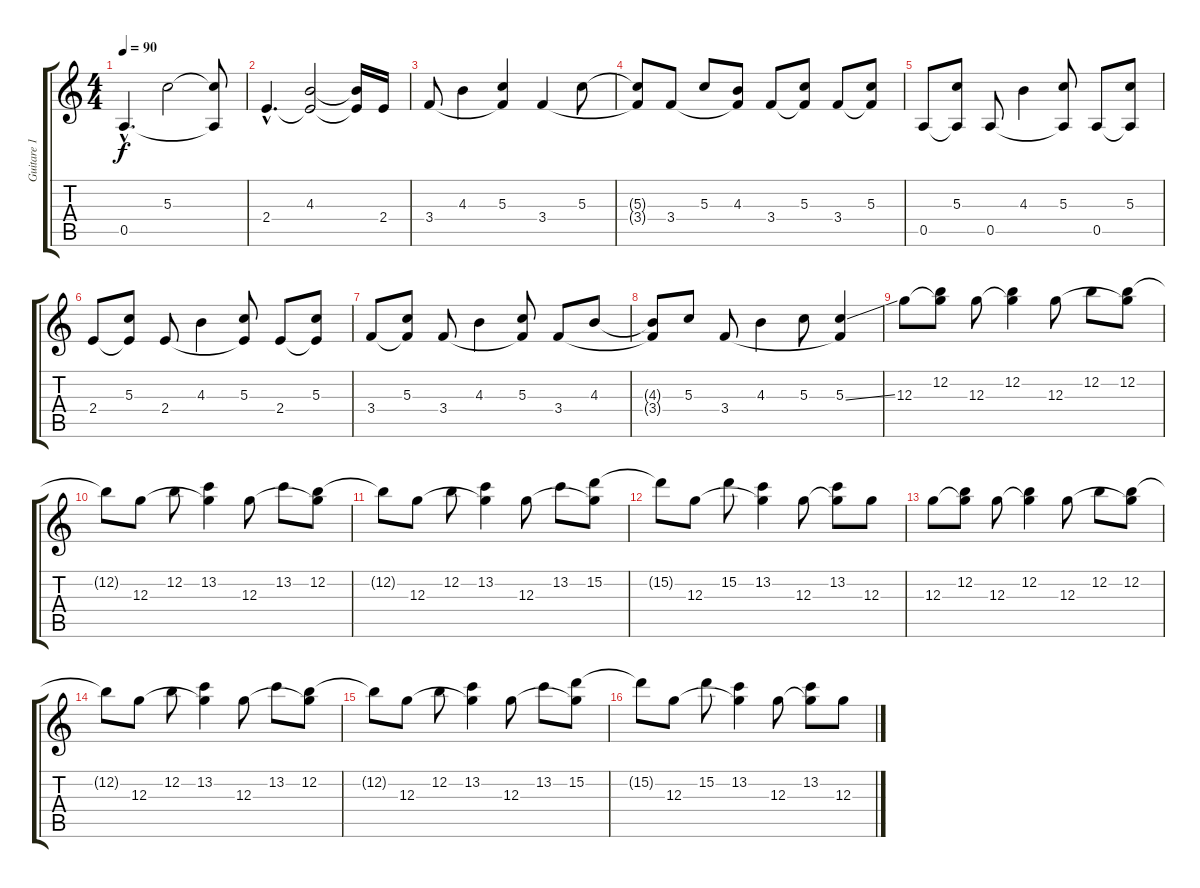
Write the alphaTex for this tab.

\track ("Guitare 1" "Guitare 1") {instrument acousticguitarsteel}
\staff {score tabs}
\tuning (E4 B3 G3 D3 A2 E2) {hide}
\ts (4 4)
\tempo 90
\clef g2
\ks c
0.5{hac}.4{d dy f instrument acousticguitarsteel} 5.3.2 (5.3{t} 0.5{t}).8 |
2.4{hac}.4{d} (4.3 2.4{t}).2 (4.3{t} 2.4{t}).16 2.4.16 |
3.4.8 4.3.4 (5.3 3.4{t}).4 3.4.4 5.3.8 |
(5.3{t} 3.4{t}).8 3.4.8 5.3.8 (4.3 3.4{t}).8 3.4.8 (5.3 3.4{t}).8 3.4.8 (5.3 3.4{t}).8 |
0.5.8 (5.3 0.5{t}).8 0.5.8 4.3.4 (5.3 0.5{t}).8 0.5.8 (5.3 0.5{t}).8 |
2.4.8 (5.3 2.4{t}).8 2.4.8 4.3.4 (5.3 2.4{t}).8 2.4.8 (5.3 2.4{t}).8 |
3.4.8 (5.3 3.4{t}).8 3.4.8 4.3.4 (5.3 3.4{t}).8 3.4.8 4.3.8 |
(4.3{t} 3.4{t}).8 5.3.8 3.4.8 4.3.4 5.3.8 (5.3{ss} 3.4{t}).4{volume 10 instrument distortionguitar} |
12.3.8 (12.2 12.3{t}).8 12.3.8 (12.2 12.3{t}).4 12.3.8 12.2.8 (12.2 12.3{t}).8 |
12.2{t}.8 12.3.8 12.2.8 (13.2 12.3{t}).4 12.3.8 13.2.8 (12.2 12.3{t}).8 |
12.2{t}.8 12.3.8 12.2.8 (13.2 12.3{t}).4 12.3.8 13.2.8 (15.2 12.3{t}).8 |
15.2{t}.8 12.3.8 15.2.8 (13.2 12.3{t}).4 12.3.8 (13.2 12.3{t}).8 12.3.8 |
12.3.8 (12.2 12.3{t}).8 12.3.8 (12.2 12.3{t}).4 12.3.8 12.2.8 (12.2 12.3{t}).8 |
12.2{t}.8 12.3.8 12.2.8 (13.2 12.3{t}).4 12.3.8 13.2.8 (12.2 12.3{t}).8 |
12.2{t}.8 12.3.8 12.2.8 (13.2 12.3{t}).4 12.3.8 13.2.8 (15.2 12.3{t}).8 |
15.2{t}.8 12.3.8 15.2.8 (13.2 12.3{t}).4 12.3.8 (13.2 12.3{t}).8 12.3{ss}.8
